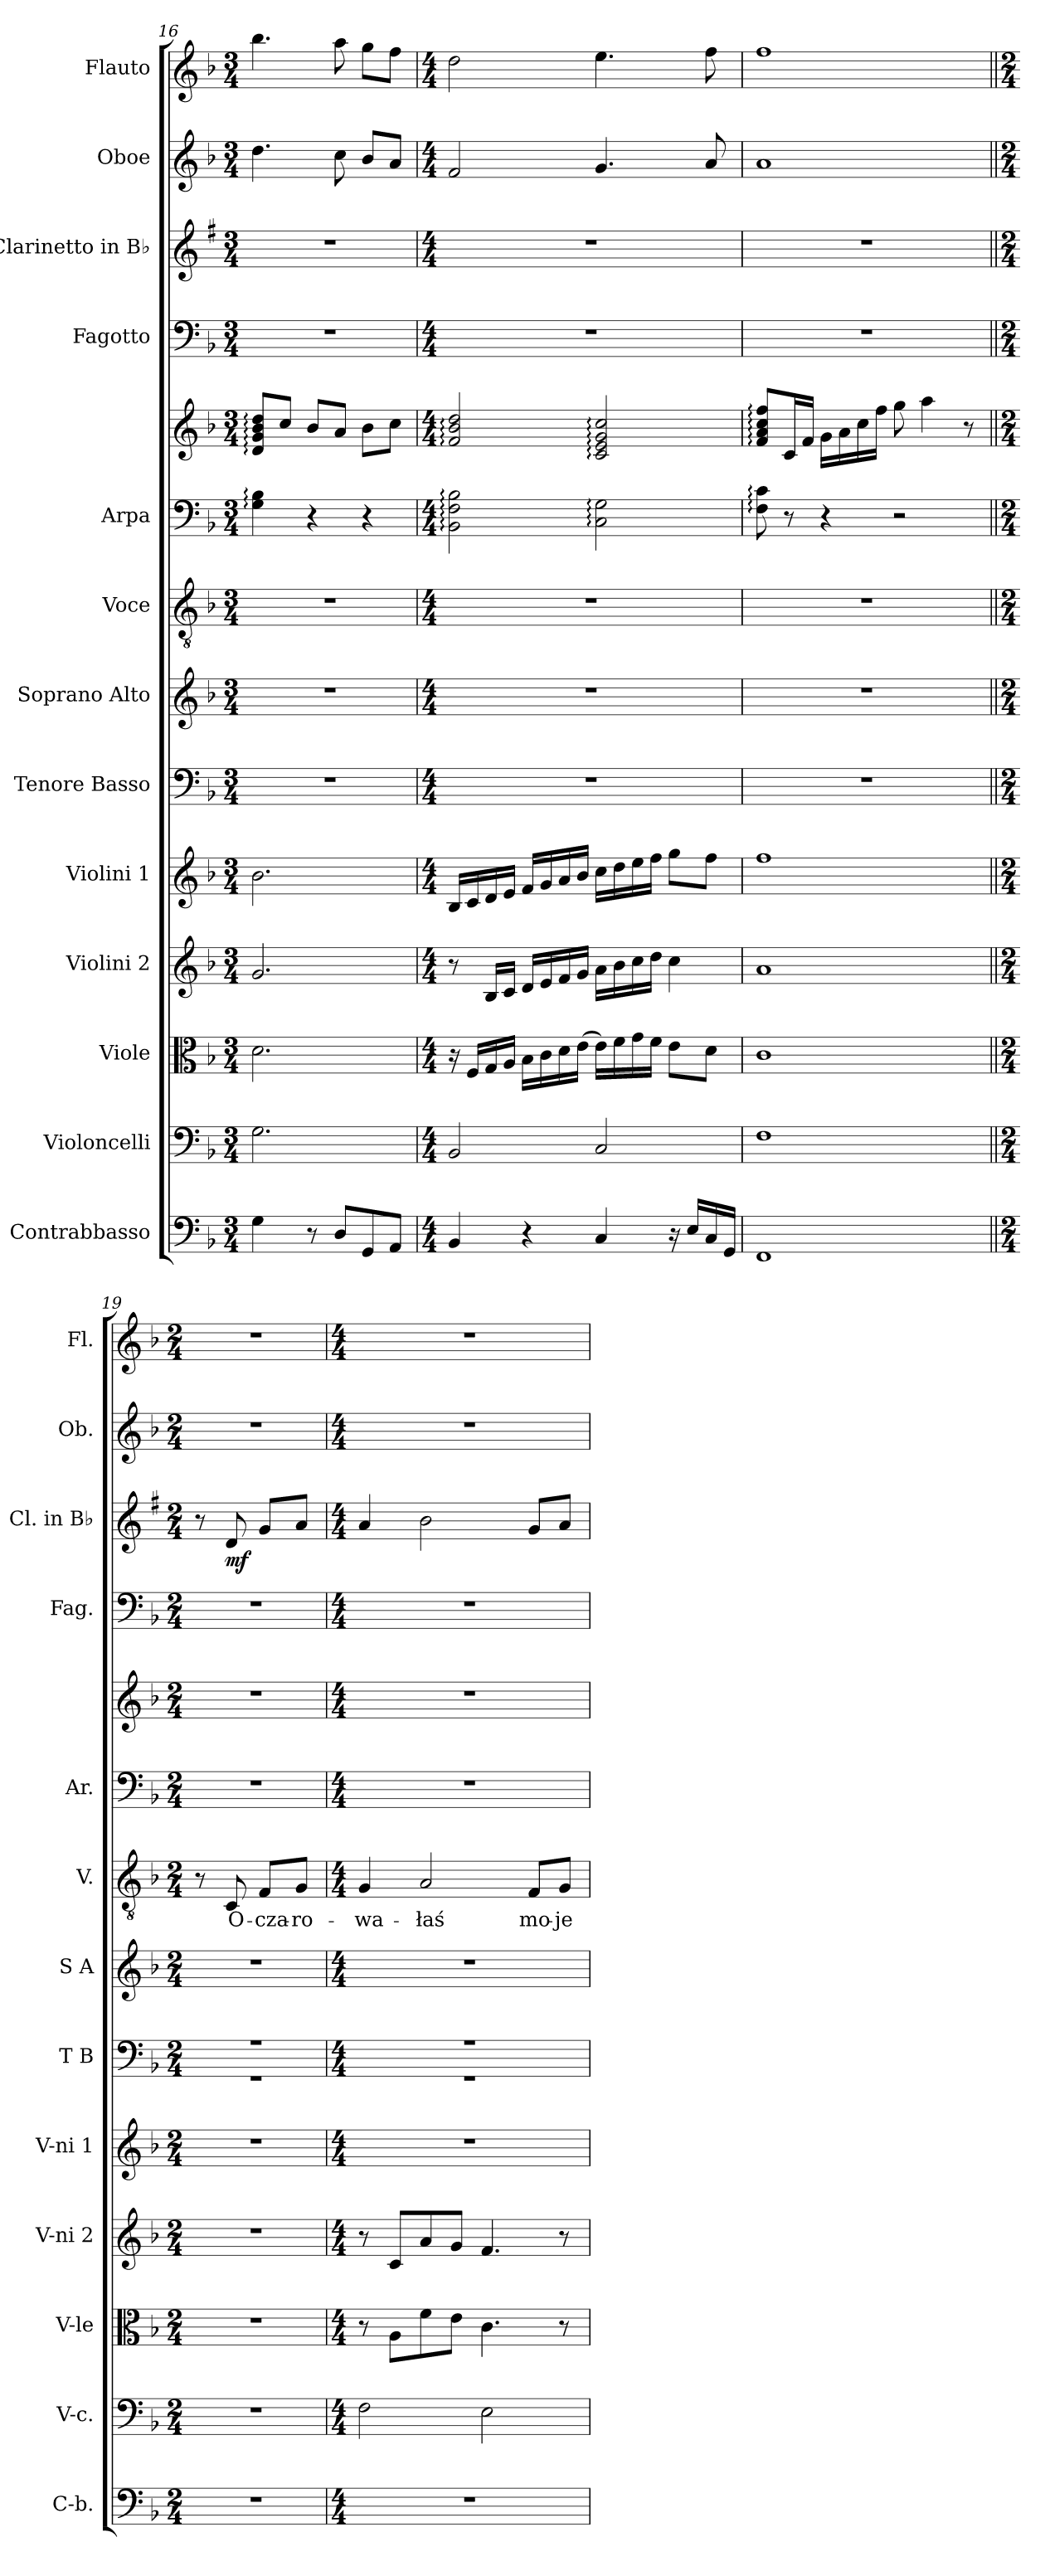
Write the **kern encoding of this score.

**kern	**kern	**kern	**kern	**kern	**kern	**kern	**kern	**text	**kern	**kern	**kern	**kern	**dynam	**kern	**kern
*part13	*part12	*part11	*part10	*part9	*part8	*part7	*part6	*part6	*part5	*part5	*part4	*part3	*part3	*part2	*part1
*staff14	*staff13	*staff12	*staff11	*staff10	*staff9	*staff8	*staff7	*staff7	*staff6	*staff5	*staff4	*staff3	*staff3	*staff2	*staff1
*I"Contrabbasso	*I"Violoncelli	*I"Viole	*I"Violini 2	*I"Violini 1	*I"Tenore Basso	*I"Soprano Alto	*I"Voce	*	*I"Arpa	*	*I"Fagotto	*I"Clarinetto in B♭	*	*I"Oboe	*I"Flauto
*I'C-b.	*I'V-c.	*I'V-le	*I'V-ni 2	*I'V-ni 1	*I'T B	*I'S A	*I'V.	*	*I'Ar.	*	*I'Fag.	*I'Cl. in B♭	*	*I'Ob.	*I'Fl.
*clefF4	*clefF4	*clefC3	*clefG2	*clefG2	*clefF4	*clefG2	*clefGv2	*	*clefF4	*clefG2	*clefF4	*clefG2	*	*clefG2	*clefG2
*	*	*	*	*	*	*	*	*	*	*	*	*ITrd1c2	*	*	*
*k[b-]	*k[b-]	*k[b-]	*k[b-]	*k[b-]	*k[b-]	*k[b-]	*k[b-]	*	*k[b-]	*k[b-]	*k[b-]	*k[b-]	*	*k[b-]	*k[b-]
*M3/4	*M3/4	*M3/4	*M3/4	*M3/4	*M3/4	*M3/4	*M3/4	*	*M3/4	*M3/4	*M3/4	*M3/4	*	*M3/4	*M3/4
=16	=16	=16	=16	=16	=16	=16	=16	=16	=16	=16	=16	=16	=16	=16	=16
4G	2.G	2.d	2.g	2.b-	2.r	2.r	2.r	.	4G: 4B-:	8d: 8g: 8b-: 8dd:L	2.r	2.r	.	4.dd	4.bb-
.	.	.	.	.	.	.	.	.	.	8ccJ	.	.	.	.	.
8r	.	.	.	.	.	.	.	.	4r	8b-L	.	.	.	.	.
8DL	.	.	.	.	.	.	.	.	.	8aJ	.	.	.	8cc	8aa
8GG	.	.	.	.	.	.	.	.	4r	8b-L	.	.	.	8b-L	8ggL
8AAJ	.	.	.	.	.	.	.	.	.	8ccJ	.	.	.	8aJ	8ffJ
=17	=17	=17	=17	=17	=17	=17	=17	=17	=17	=17	=17	=17	=17	=17	=17
*M4/4	*M4/4	*M4/4	*M4/4	*M4/4	*M4/4	*M4/4	*M4/4	*	*M4/4	*M4/4	*M4/4	*M4/4	*	*M4/4	*M4/4
4BB-	2BB-	16r	8r	16B-LL	1r	1r	1r	.	2BB-: 2F: 2B-:	2f: 2b-: 2dd:	1r	1r	.	2f	2dd
.	.	16FLL	.	16c	.	.	.	.	.	.	.	.	.	.	.
.	.	16G	16B-LL	16d	.	.	.	.	.	.	.	.	.	.	.
.	.	16AJJ	16cJJ	16eJJ	.	.	.	.	.	.	.	.	.	.	.
4r	.	16B-LL	16dLL	16fLL	.	.	.	.	.	.	.	.	.	.	.
.	.	16c	16e	16g	.	.	.	.	.	.	.	.	.	.	.
.	.	16d	16f	16a	.	.	.	.	.	.	.	.	.	.	.
.	.	(16eJJ	16gJJ	16b-JJ	.	.	.	.	.	.	.	.	.	.	.
4C	2C	16eLL)	16aLL	16ccLL	.	.	.	.	2C: 2G:	2c: 2e: 2g: 2cc:	.	.	.	4.g	4.ee
.	.	16f	16b-	16dd	.	.	.	.	.	.	.	.	.	.	.
.	.	16g	16cc	16ee	.	.	.	.	.	.	.	.	.	.	.
.	.	16fJJ	16ddJJ	16ffJJ	.	.	.	.	.	.	.	.	.	.	.
16r	.	8eL	4cc	8ggL	.	.	.	.	.	.	.	.	.	.	.
16ELL	.	.	.	.	.	.	.	.	.	.	.	.	.	.	.
16C	.	8dJ	.	8ffJ	.	.	.	.	.	.	.	.	.	8a	8ff
16GGJJ	.	.	.	.	.	.	.	.	.	.	.	.	.	.	.
=18	=18	=18	=18	=18	=18	=18	=18	=18	=18	=18	=18	=18	=18	=18	=18
1FF	1F	1c	1a	1ff	1r	1r	1r	.	8F: 8c:	8f: 8a: 8cc: 8ff:L	1r	1r	.	1a	1ff
.	.	.	.	.	.	.	.	.	8r	16cL	.	.	.	.	.
.	.	.	.	.	.	.	.	.	.	16fJJ	.	.	.	.	.
.	.	.	.	.	.	.	.	.	4r	16gLL	.	.	.	.	.
.	.	.	.	.	.	.	.	.	.	16a	.	.	.	.	.
.	.	.	.	.	.	.	.	.	.	16cc	.	.	.	.	.
.	.	.	.	.	.	.	.	.	.	16ffJJ	.	.	.	.	.
.	.	.	.	.	.	.	.	.	2r	8gg	.	.	.	.	.
.	.	.	.	.	.	.	.	.	.	4aa	.	.	.	.	.
.	.	.	.	.	.	.	.	.	.	8r	.	.	.	.	.
=19||	=19||	=19||	=19||	=19||	=19||	=19||	=19||	=19||	=19||	=19||	=19||	=19||	=19||	=19||	=19||
*M2/4	*M2/4	*M2/4	*M2/4	*M2/4	*M2/4	*M2/4	*M2/4	*	*M2/4	*M2/4	*M2/4	*M2/4	*	*M2/4	*M2/4
*	*	*	*	*	*^	*	*	*	*	*	*	*	*	*	*
2r	2r	2r	2r	2r	2r	2r	2r	8r	.	2r	2r	2r	8r	.	2r	2r
.	.	.	.	.	.	.	.	8C	O-	.	.	.	8c	mf	.	.
.	.	.	.	.	.	.	.	8FL	-cza-	.	.	.	8fL	.	.	.
.	.	.	.	.	.	.	.	8GJ	-ro-	.	.	.	8gJ	.	.	.
=20	=20	=20	=20	=20	=20	=20	=20	=20	=20	=20	=20	=20	=20	=20	=20	=20
*M4/4	*M4/4	*M4/4	*M4/4	*M4/4	*M4/4	*	*M4/4	*M4/4	*	*M4/4	*M4/4	*M4/4	*M4/4	*	*M4/4	*M4/4
1r	2F	8r	8r	1r	1r	1r	1r	4G	-wa-	1r	1r	1r	4g	.	1r	1r
.	.	8AL	8cL	.	.	.	.	.	.	.	.	.	.	.	.	.
.	.	8f	8a	.	.	.	.	2A	-łaś	.	.	.	2a	.	.	.
.	.	8eJ	8gJ	.	.	.	.	.	.	.	.	.	.	.	.	.
.	2E	4.c	4.f	.	.	.	.	.	.	.	.	.	.	.	.	.
.	.	.	.	.	.	.	.	8FL	mo-	.	.	.	8fL	.	.	.
.	.	8r	8r	.	.	.	.	8GJ	-je	.	.	.	8gJ	.	.	.
*	*	*	*	*	*v	*v	*	*	*	*	*	*	*	*	*	*
=	=	=	=	=	=	=	=	=	=	=	=	=	=	=	=
*-	*-	*-	*-	*-	*-	*-	*-	*-	*-	*-	*-	*-	*-	*-	*-
